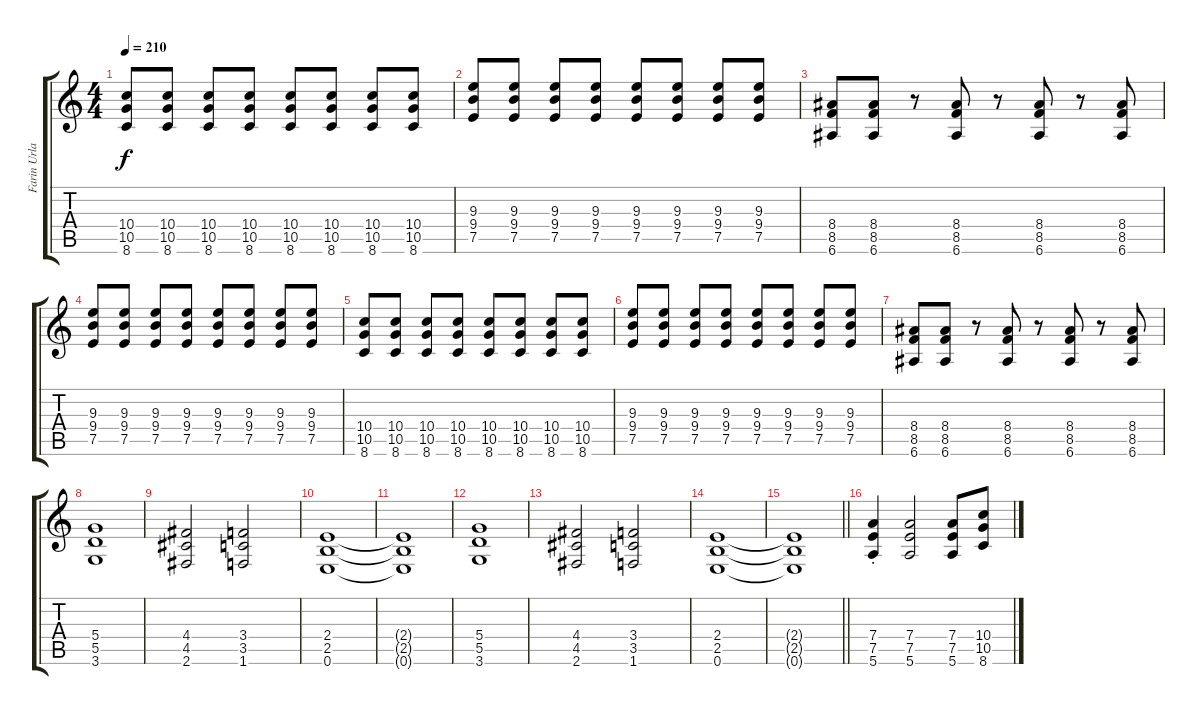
\track ("Farin Urlaub I" "Farin Urla") {instrument distortionguitar}
\staff {score tabs}
\tuning (E4 B3 G3 D3 A2 E2) {hide}
\ts (4 4)
\tempo 210
\clef g2
\ks c
(10.4 10.5 8.6).8{dy f} (10.4 10.5 8.6).8 (10.4 10.5 8.6).8 (10.4 10.5 8.6).8 (10.4 10.5 8.6).8 (10.4 10.5 8.6).8 (10.4 10.5 8.6).8 (10.4 10.5 8.6).8 |
(9.3 9.4 7.5).8 (9.3 9.4 7.5).8 (9.3 9.4 7.5).8 (9.3 9.4 7.5).8 (9.3 9.4 7.5).8 (9.3 9.4 7.5).8 (9.3 9.4 7.5).8 (9.3 9.4 7.5).8 |
(8.4 8.5 6.6).8 (8.4 8.5 6.6).8 r.8 (8.4 8.5 6.6).8 r.8 (8.4 8.5 6.6).8 r.8 (8.4 8.5 6.6).8 |
(9.3 9.4 7.5).8 (9.3 9.4 7.5).8 (9.3 9.4 7.5).8 (9.3 9.4 7.5).8 (9.3 9.4 7.5).8 (9.3 9.4 7.5).8 (9.3 9.4 7.5).8 (9.3 9.4 7.5).8 |
(10.4 10.5 8.6).8 (10.4 10.5 8.6).8 (10.4 10.5 8.6).8 (10.4 10.5 8.6).8 (10.4 10.5 8.6).8 (10.4 10.5 8.6).8 (10.4 10.5 8.6).8 (10.4 10.5 8.6).8 |
(9.3 9.4 7.5).8 (9.3 9.4 7.5).8 (9.3 9.4 7.5).8 (9.3 9.4 7.5).8 (9.3 9.4 7.5).8 (9.3 9.4 7.5).8 (9.3 9.4 7.5).8 (9.3 9.4 7.5).8 |
(8.4 8.5 6.6).8 (8.4 8.5 6.6).8 r.8 (8.4 8.5 6.6).8 r.8 (8.4 8.5 6.6).8 r.8 (8.4 8.5 6.6).8 |
(5.4 5.5 3.6).1 |
(4.4 4.5 2.6).2 (3.4 3.5 1.6).2 |
(2.4 2.5 0.6).1 |
(2.4{t} 2.5{t} 0.6{t}).1 |
(5.4 5.5 3.6).1 |
(4.4 4.5 2.6).2 (3.4 3.5 1.6).2 |
(2.4 2.5 0.6).1 |
\barLineRight lightlight
(2.4{t} 2.5{t} 0.6{t}).1 |
(7.4{st} 7.5{st} 5.6{st}).4 (7.4 7.5 5.6).2 (7.4 7.5 5.6).8 (10.4 10.5 8.6).8
